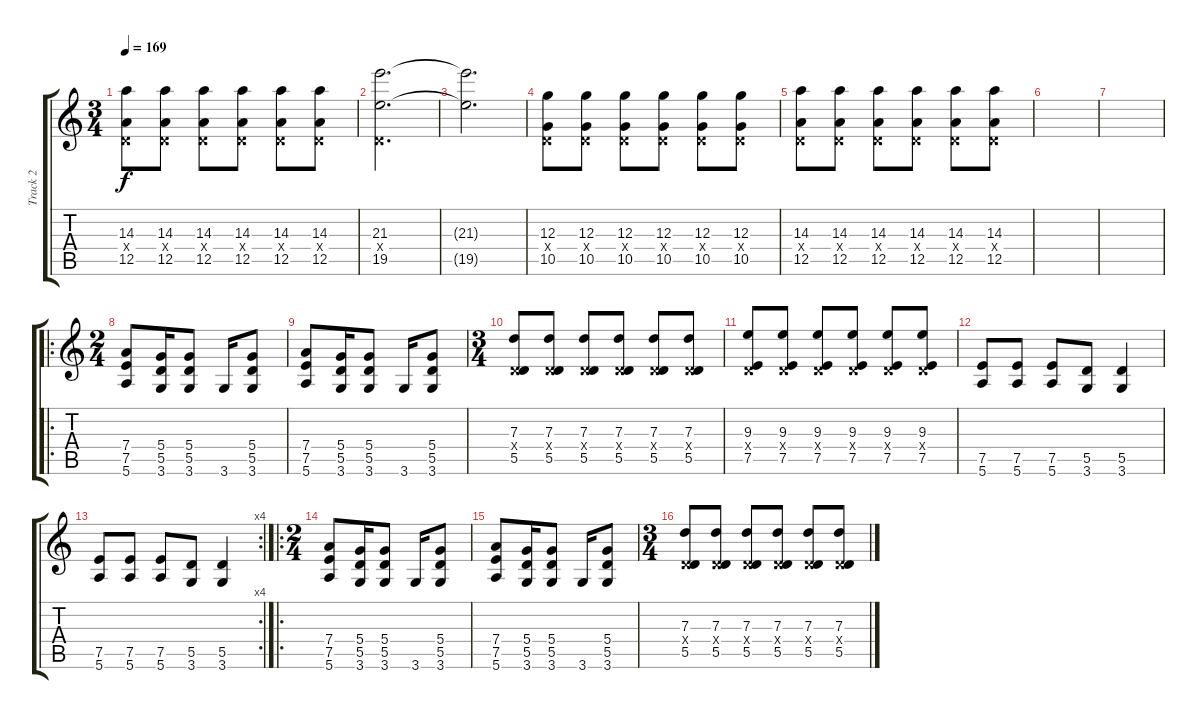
\track ("Track 2" "Track 2") {instrument electricguitarclean}
\staff {score tabs}
\tuning (E4 B3 G3 D3 A2 E2) {hide}
\ts (3 4)
\tempo 169
\clef g2
\ks c
(14.3 0.4{x} 12.5).8{dy f} (14.3 0.4{x} 12.5).8 (14.3 0.4{x} 12.5).8 (14.3 0.4{x} 12.5).8 (14.3 0.4{x} 12.5).8 (14.3 0.4{x} 12.5).8 |
(21.3 0.4{x} 19.5).2{d} |
(21.3{t} 19.5{t}).2{d} |
(12.3 0.4{x} 10.5).8 (12.3 0.4{x} 10.5).8 (12.3 0.4{x} 10.5).8 (12.3 0.4{x} 10.5).8 (12.3 0.4{x} 10.5).8 (12.3 0.4{x} 10.5).8 |
(14.3 0.4{x} 12.5).8 (14.3 0.4{x} 12.5).8 (14.3 0.4{x} 12.5).8 (14.3 0.4{x} 12.5).8 (14.3 0.4{x} 12.5).8 (14.3 0.4{x} 12.5).8 |
|
|
\ro
\ts (2 4)
(7.4 7.5 5.6).8{instrument electricguitarclean} (5.4 5.5 3.6).16 (5.4 5.5 3.6).8 3.6.16 (5.4 5.5 3.6).8 |
(7.4 7.5 5.6).8 (5.4 5.5 3.6).16 (5.4 5.5 3.6).8 3.6.16 (5.4 5.5 3.6).8 |
\ts (3 4)
(7.3 0.4{x} 5.5).8 (7.3 0.4{x} 5.5).8 (7.3 0.4{x} 5.5).8 (7.3 0.4{x} 5.5).8 (7.3 0.4{x} 5.5).8 (7.3 0.4{x} 5.5).8 |
(9.3 0.4{x} 7.5).8 (9.3 0.4{x} 7.5).8 (9.3 0.4{x} 7.5).8 (9.3 0.4{x} 7.5).8 (9.3 0.4{x} 7.5).8 (9.3 0.4{x} 7.5).8 |
(7.5 5.6).8 (7.5 5.6).8 (7.5 5.6).8 (5.5 3.6).8 (5.5 3.6).4 |
\rc 4
(7.5 5.6).8 (7.5 5.6).8 (7.5 5.6).8 (5.5 3.6).8 (5.5 3.6).4 |
\ro
\ts (2 4)
(7.4 7.5 5.6).8{instrument electricguitarclean} (5.4 5.5 3.6).16 (5.4 5.5 3.6).8 3.6.16 (5.4 5.5 3.6).8 |
(7.4 7.5 5.6).8 (5.4 5.5 3.6).16 (5.4 5.5 3.6).8 3.6.16 (5.4 5.5 3.6).8 |
\ts (3 4)
(7.3 0.4{x} 5.5).8 (7.3 0.4{x} 5.5).8 (7.3 0.4{x} 5.5).8 (7.3 0.4{x} 5.5).8 (7.3 0.4{x} 5.5).8 (7.3 0.4{x} 5.5).8
